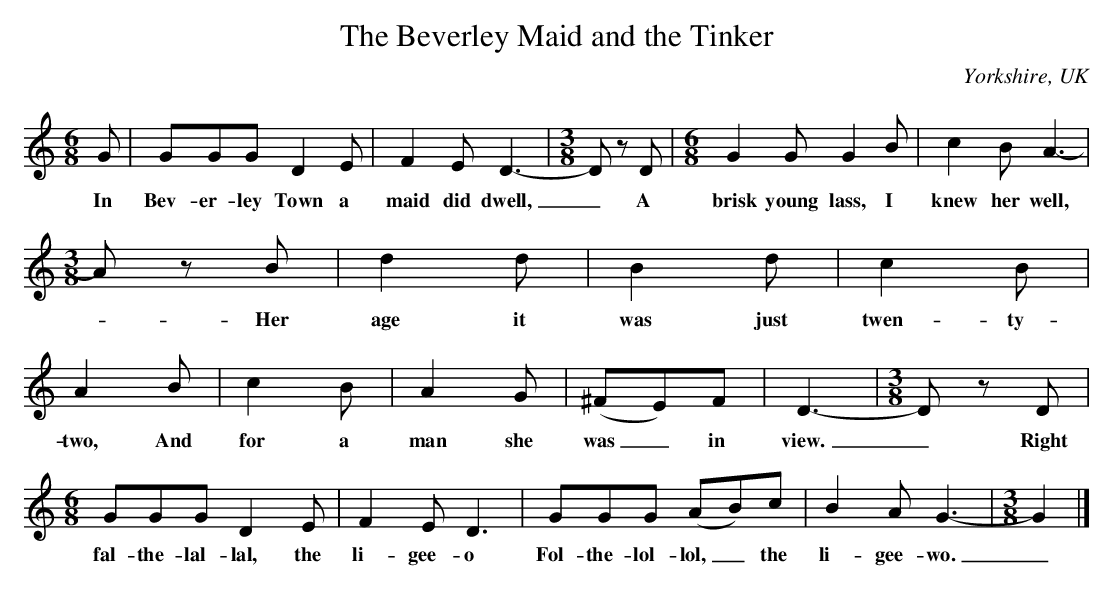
X:1
T:The Beverley Maid and the Tinker
O:Yorkshire, UK
M:6/8
L:1/8
K:Gmix
G|GGG D2 E|F2 E D3-|[M:3/8]D zD|[M:6/8]G2 G G2 B|c2 B A3-|
w: In Bev- er- ley Town a maid did dwell,_ A brisk young lass, I knew her well,
[M:3/8]A zB|d2 d|B2 d|c2 B|A2 B|c2 B|A2 G|(^FE)F|D3-|[M:3/8]D zD|
w: - Her age it was just twen-ty-two, And for a man she was_ in view._ Right
[M:6/8]GGG D2 E|F2 E D3|GGG (AB)c|B2 A G3-|[M:3/8]G2|]
w: fal- the- lal- lal, the li- gee- o Fol- the- lol- lol,_ the li- gee- wo._
